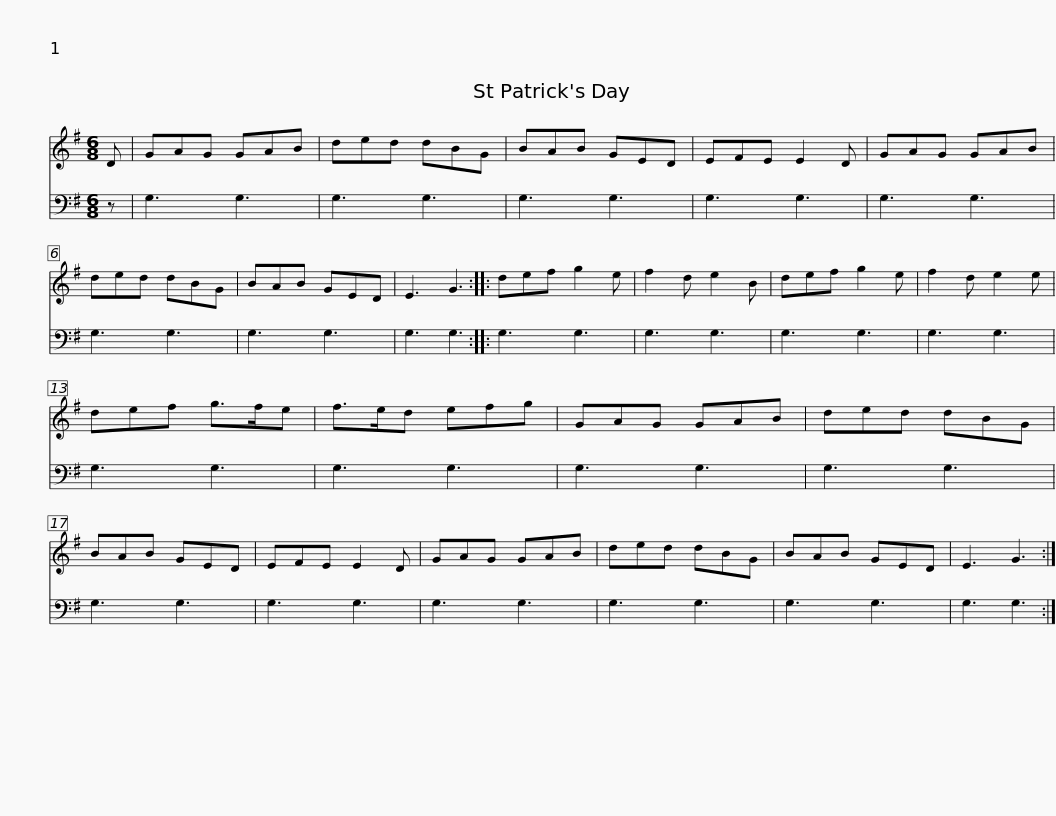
X:1
%%score 1 2
L:1/8
M:6/8
I:linebreak $
K:G
V:1 treble
V:2 bass
V:1
 D | GAG GAB | ded dBG | BAB GED | EFE E2 D | %5
 GAG GAB | ded dBG | BAB GED |$ E3 G3 :: def g2 e | %10
 f2 d e2 B | def g2 e | f2 d e2 e | def g>fe | f>ed efg | %15
 GAG GAB |$ ded dBG | BAB GED | EFE E2 D | GAG GAB | %20
 ded dBG | BAB GED | E3 G3 :| %23
V:2
 z | G,3 G,3 | G,3 G,3 | G,3 G,3 | G,3 G,3 | %5
 G,3 G,3 | G,3 G,3 | G,3 G,3 |$ G,3 G,3 :: G,3 G,3 | %10
 G,3 G,3 | G,3 G,3 | G,3 G,3 | G,3 G,3 | G,3 G,3 | %15
 G,3 G,3 |$ G,3 G,3 | G,3 G,3 | G,3 G,3 | G,3 G,3 | %20
 G,3 G,3 | G,3 G,3 | G,3 G,3 :| %23
